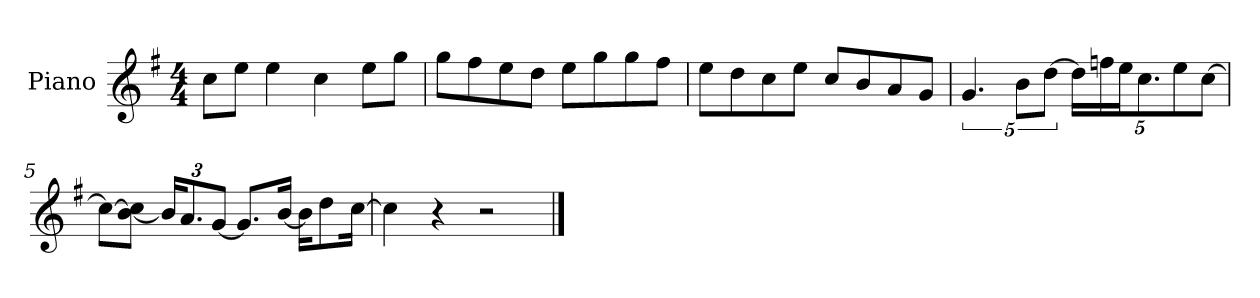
**kern
*part1
*staff1
*I"Piano
*I'P-no
*clefG2
*k[f#]
*M4/4
*MM90
=1
8cc\L
8ee\J
4ee\
4cc\
8ee\L
8gg\J
=2
8gg\L
8ff#\
8ee\
8dd\J
8ee\L
8gg\
8gg\
8ff#\J
=3
8ee\L
8dd\
8cc\
8ee\J
8cc/L
8b/
8a/
8g/J
=4
5.g/
10b\L
[10dd\J
*Xbrackettup
20dd\LL]
20ffn\
20ee\J
10.cc\
10ee\
[10cc\J
!!LO:LB:g=z
=5
8cc\L_
[8b\ 8cc\]J
24b/KL]
12.a/
[12g/J
8.g/L]
[16b/Jk
16b\KL]
8dd\
[16cc\Jk
=6
4cc\]
4r
2r
==
*-
